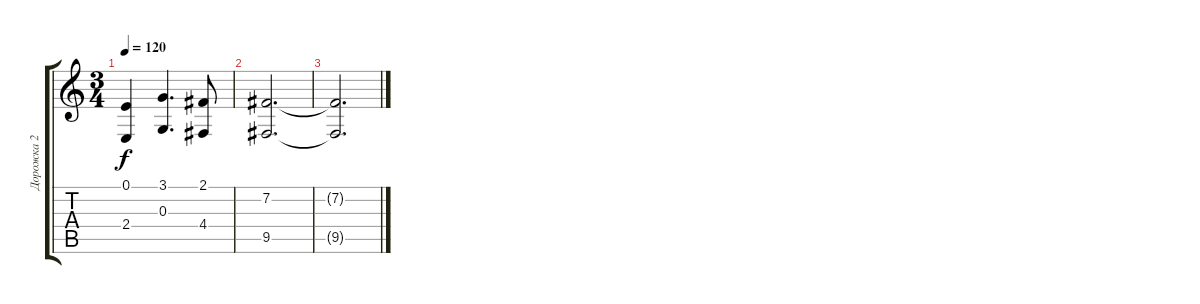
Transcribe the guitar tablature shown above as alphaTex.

\track ("Дорожка 2" "Дорожка 2") {instrument electricgrandpiano}
\staff {score tabs}
\tuning (E4 B3 G3 D3 A2 E2) {hide}
\ts (3 4)
\tempo 120
\clef g2
\ks c
(0.1 2.4).4{dy f} (3.1 0.3).4{d} (2.1 4.4).8 |
(7.2 9.5).2{d} |
(7.2{t} 9.5{t}).2{d}
